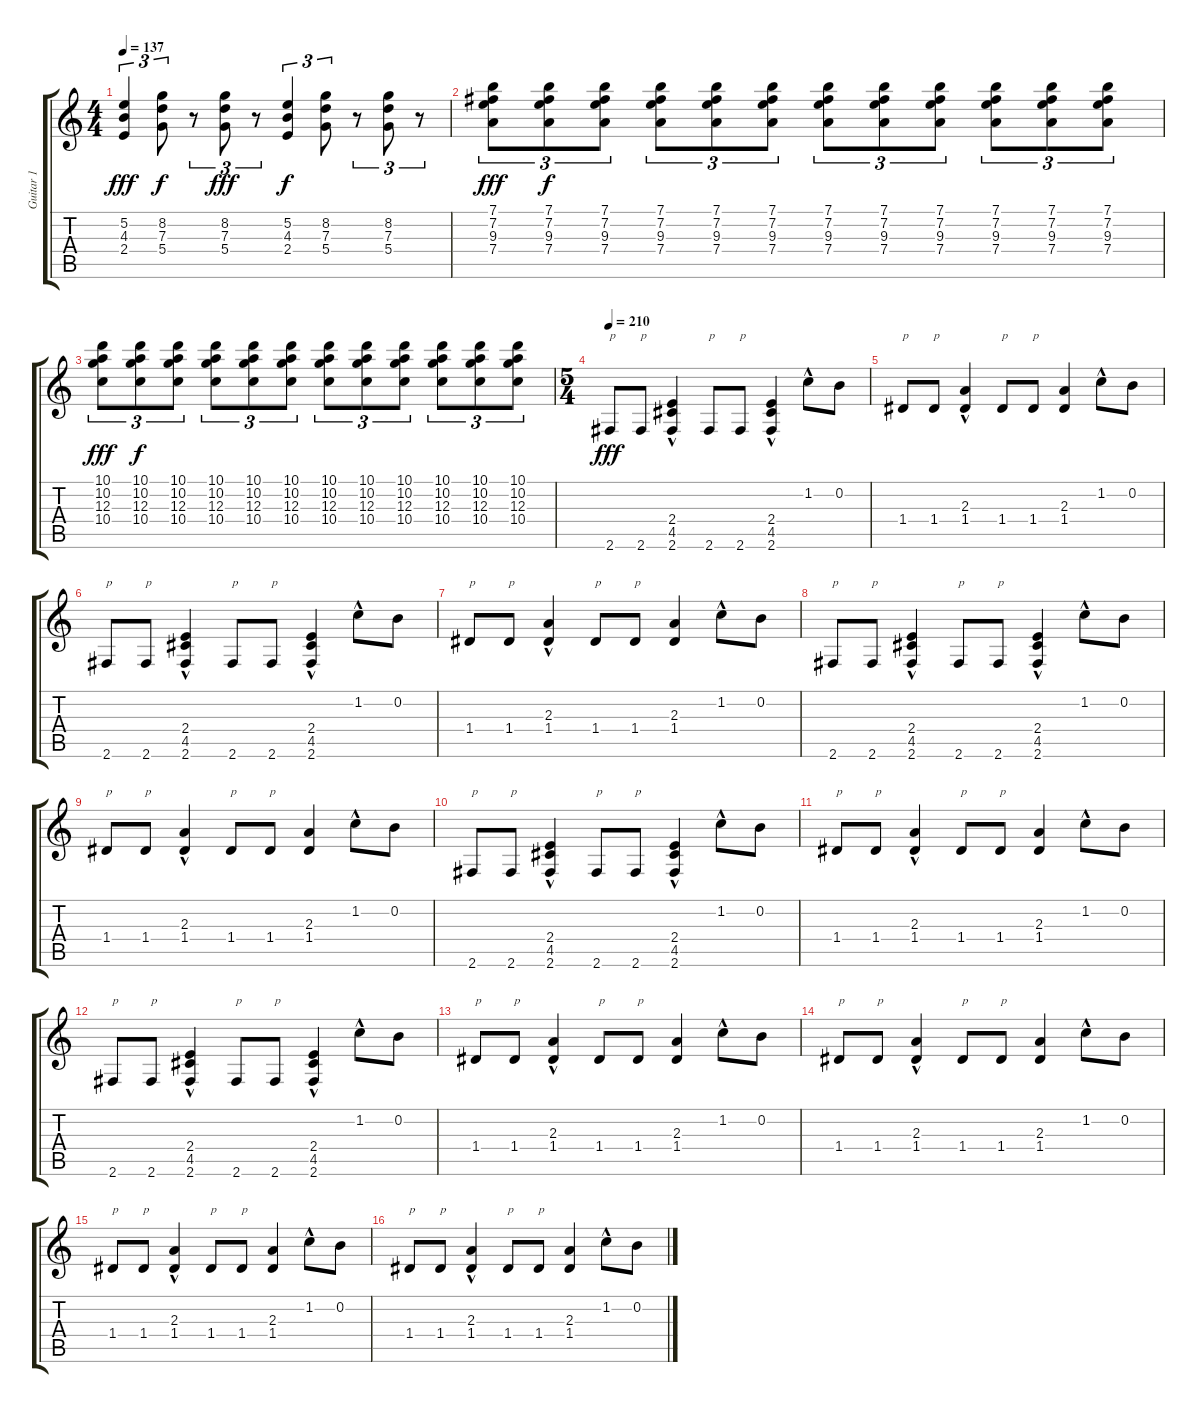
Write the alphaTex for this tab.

\track ("Guitar 1" "Guitar 1") {instrument distortionguitar}
\staff {score tabs}
\tuning (E4 B3 G3 D3 A2 E2) {hide}
\ts (4 4)
\tempo 137
\clef g2
\ks c
(5.2 4.3 2.4).4{tu (3 2) dy fff} (8.2 7.3 5.4).8{tu (3 2) dy f} r.8{tu (3 2)} (8.2 7.3 5.4).8{tu (3 2) dy fff} r.8{tu (3 2)} (5.2 4.3 2.4).4{tu (3 2) dy f} (8.2 7.3 5.4).8{tu (3 2)} r.8{tu (3 2)} (8.2 7.3 5.4).8{tu (3 2)} r.8{tu (3 2)} |
(7.1 7.2 9.3 7.4).8{tu (3 2) dy fff} (7.1 7.2 9.3 7.4).8{tu (3 2) dy f} (7.1 7.2 9.3 7.4).8{tu (3 2)} (7.1 7.2 9.3 7.4).8{tu (3 2)} (7.1 7.2 9.3 7.4).8{tu (3 2)} (7.1 7.2 9.3 7.4).8{tu (3 2)} (7.1 7.2 9.3 7.4).8{tu (3 2)} (7.1 7.2 9.3 7.4).8{tu (3 2)} (7.1 7.2 9.3 7.4).8{tu (3 2)} (7.1 7.2 9.3 7.4).8{tu (3 2)} (7.1 7.2 9.3 7.4).8{tu (3 2)} (7.1 7.2 9.3 7.4).8{tu (3 2)} |
(10.1 10.2 12.3 10.4).8{tu (3 2) dy fff} (10.1 10.2 12.3 10.4).8{tu (3 2) dy f} (10.1 10.2 12.3 10.4).8{tu (3 2)} (10.1 10.2 12.3 10.4).8{tu (3 2)} (10.1 10.2 12.3 10.4).8{tu (3 2)} (10.1 10.2 12.3 10.4).8{tu (3 2)} (10.1 10.2 12.3 10.4).8{tu (3 2)} (10.1 10.2 12.3 10.4).8{tu (3 2)} (10.1 10.2 12.3 10.4).8{tu (3 2)} (10.1 10.2 12.3 10.4).8{tu (3 2)} (10.1 10.2 12.3 10.4).8{tu (3 2)} (10.1 10.2 12.3 10.4).8{tu (3 2)} |
\ts (5 4)
\tempo 210
2.6.8{txt "p" dy fff} 2.6.8{txt "p"} (2.4 4.5 2.6{hac}).4 2.6.8{txt "p"} 2.6.8{txt "p"} (2.4 4.5 2.6{hac}).4 1.2{hac}.8 0.2.8 |
1.4.8{txt "p"} 1.4.8{txt "p"} (2.3 1.4{hac}).4 1.4.8{txt "p"} 1.4.8{txt "p"} (2.3 1.4).4 1.2{hac}.8 0.2.8 |
2.6.8{txt "p"} 2.6.8{txt "p"} (2.4 4.5 2.6{hac}).4 2.6.8{txt "p"} 2.6.8{txt "p"} (2.4 4.5 2.6{hac}).4 1.2{hac}.8 0.2.8 |
1.4.8{txt "p"} 1.4.8{txt "p"} (2.3 1.4{hac}).4 1.4.8{txt "p"} 1.4.8{txt "p"} (2.3 1.4).4 1.2{hac}.8 0.2.8 |
2.6.8{txt "p"} 2.6.8{txt "p"} (2.4 4.5 2.6{hac}).4 2.6.8{txt "p"} 2.6.8{txt "p"} (2.4 4.5 2.6{hac}).4 1.2{hac}.8 0.2.8 |
1.4.8{txt "p"} 1.4.8{txt "p"} (2.3 1.4{hac}).4 1.4.8{txt "p"} 1.4.8{txt "p"} (2.3 1.4).4 1.2{hac}.8 0.2.8 |
2.6.8{txt "p"} 2.6.8{txt "p"} (2.4 4.5 2.6{hac}).4 2.6.8{txt "p"} 2.6.8{txt "p"} (2.4 4.5 2.6{hac}).4 1.2{hac}.8 0.2.8 |
1.4.8{txt "p"} 1.4.8{txt "p"} (2.3 1.4{hac}).4 1.4.8{txt "p"} 1.4.8{txt "p"} (2.3 1.4).4 1.2{hac}.8 0.2.8 |
2.6.8{txt "p"} 2.6.8{txt "p"} (2.4 4.5 2.6{hac}).4 2.6.8{txt "p"} 2.6.8{txt "p"} (2.4 4.5 2.6{hac}).4 1.2{hac}.8 0.2.8 |
1.4.8{txt "p"} 1.4.8{txt "p"} (2.3 1.4{hac}).4 1.4.8{txt "p"} 1.4.8{txt "p"} (2.3 1.4).4 1.2{hac}.8 0.2.8 |
1.4.8{txt "p"} 1.4.8{txt "p"} (2.3 1.4{hac}).4 1.4.8{txt "p"} 1.4.8{txt "p"} (2.3 1.4).4 1.2{hac}.8 0.2.8 |
1.4.8{txt "p"} 1.4.8{txt "p"} (2.3 1.4{hac}).4 1.4.8{txt "p"} 1.4.8{txt "p"} (2.3 1.4).4 1.2{hac}.8 0.2.8 |
1.4.8{txt "p"} 1.4.8{txt "p"} (2.3 1.4{hac}).4 1.4.8{txt "p"} 1.4.8{txt "p"} (2.3 1.4).4 1.2{hac}.8 0.2.8
